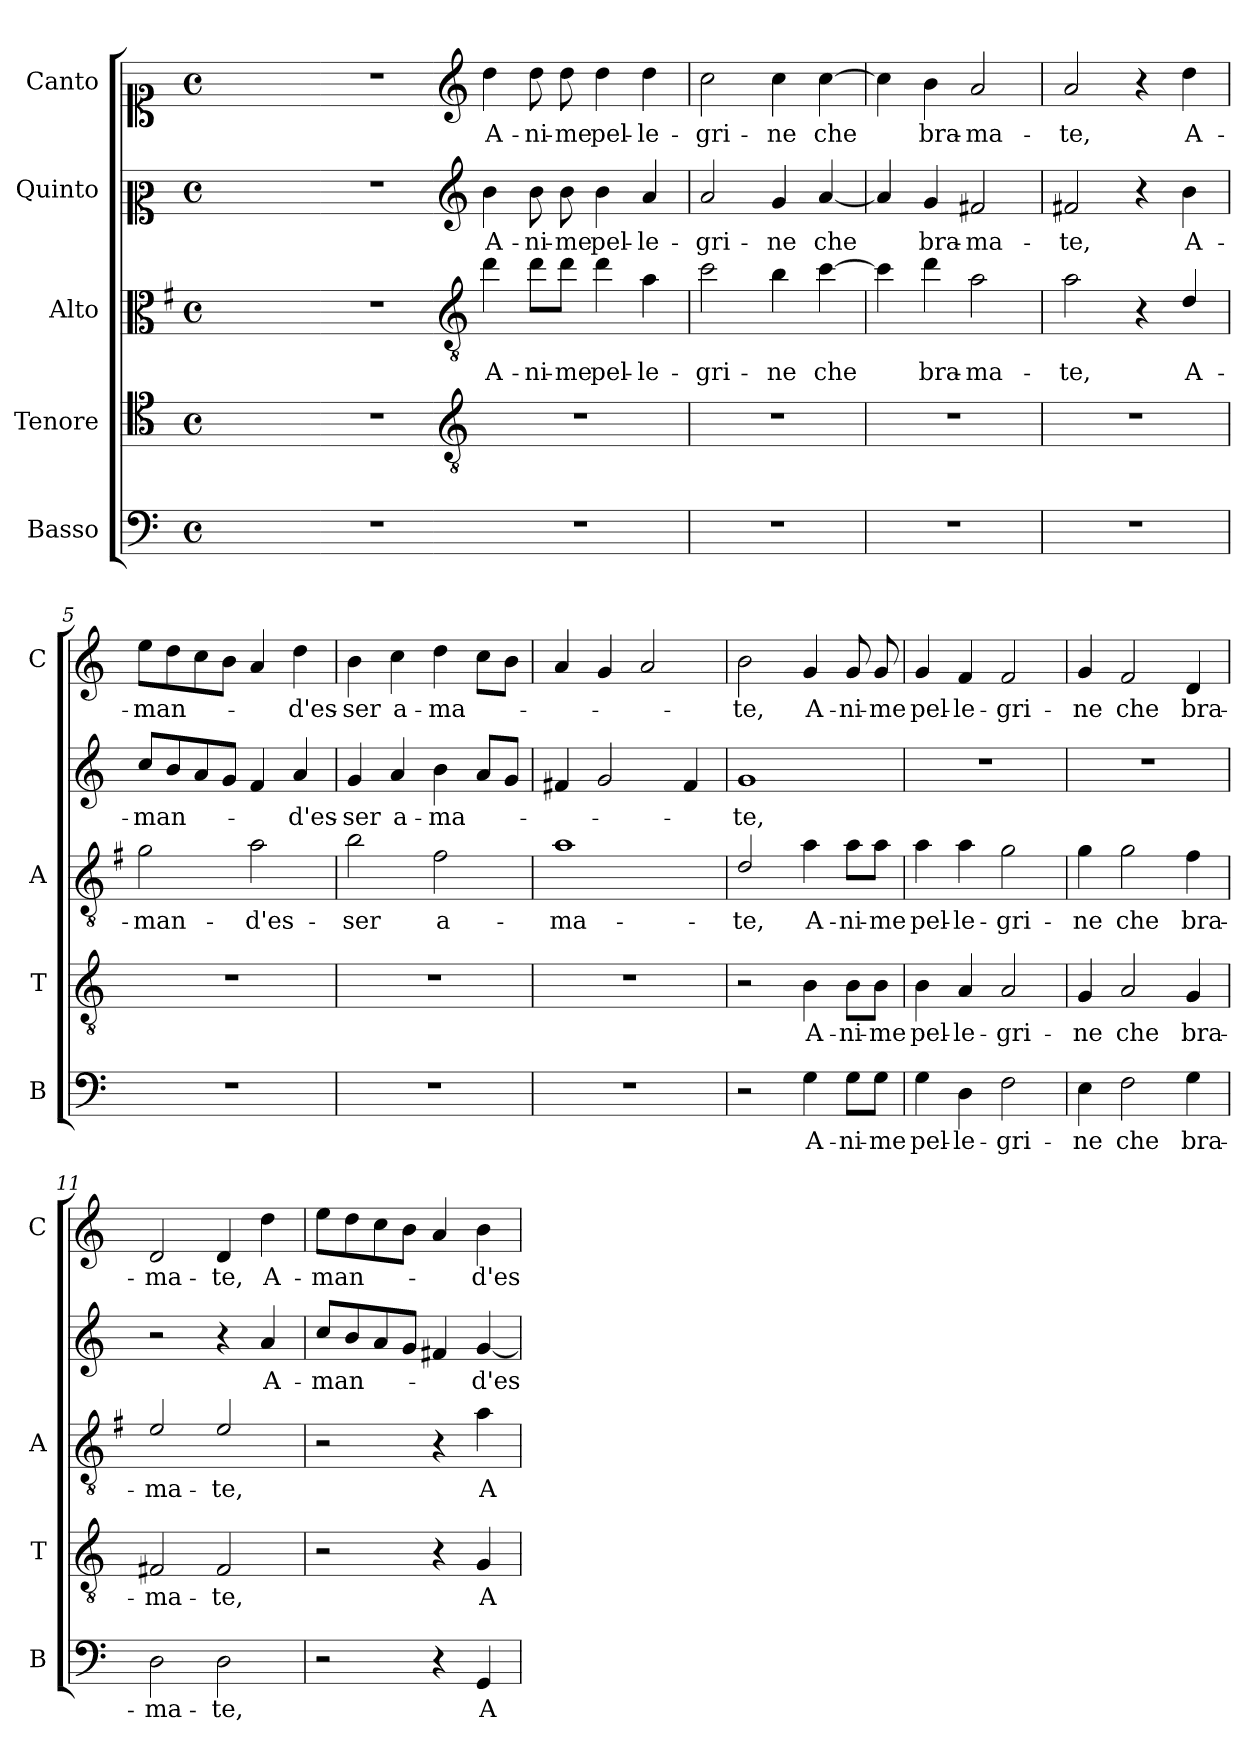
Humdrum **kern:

**kern	**text	**kern	**text	**kern	**text	**kern	**text	**kern	**text
*part5	*part5	*part4	*part4	*part3	*part3	*part2	*part2	*part1	*part1
*staff5	*staff5	*staff4	*staff4	*staff3	*staff3	*staff2	*staff2	*staff1	*staff1
*I"Basso	*	*I"Tenore	*	*I"Alto	*	*I"Quinto	*	*I"Canto	*
*I'B	*	*I'T	*	*I'A	*	*	*	*I'C	*
*clefF4	*	*clefC4	*	*clefC3	*	*clefC2	*	*clefC1	*
*	*	*	*	*ITrd4c7	*	*	*	*	*
*k[]	*	*k[]	*	*k[]	*	*k[]	*	*k[]	*
*C:	*	*C:	*	*C:	*	*C:	*	*C:	*
*M4/4	*	*M4/4	*	*M4/4	*	*M4/4	*	*M4/4	*
*met(c)	*	*met(c)	*	*met(c)	*	*met(c)	*	*met(c)	*
=	=	=	=	=	=	=	=	=	=
1ryy	.	1ryy	.	1ryy	.	1ryy	.	1ryy	.
=1X-	=1X-	=1X-	=1X-	=1X-	=1X-	=1X-	=1X-	=1X-	=1X-
1r	.	1r	.	1r	.	1r	.	1r	.
=1-	=1-	=1-	=1-	=1-	=1-	=1-	=1-	=1-	=1-
*	*	*clefGv2	*	*clefGv2	*	*clefG2	*	*clefG2	*
!	!	!	!	!	!LO:LY:b	!	!LO:LY:b	!	!LO:LY:b
1r	.	1r	.	4g\	A-	4b\	A-	4dd\	A-
!	!	!	!	!	!LO:LY:b	!	!LO:LY:b	!	!LO:LY:b
.	.	.	.	8g\L	-ni-	8b\	-ni-	8dd\	-ni-
!	!	!	!	!	!LO:LY:b	!	!LO:LY:b	!	!LO:LY:b
.	.	.	.	8g\J	-me	8b\	-me	8dd\	-me
!	!	!	!	!	!LO:LY:b	!	!LO:LY:b	!	!LO:LY:b
.	.	.	.	4g\	pel-	4b\	pel-	4dd\	pel-
!	!	!	!	!	!LO:LY:b	!	!LO:LY:b	!	!LO:LY:b
.	.	.	.	4d\	-le-	4a/	-le-	4dd\	-le-
=2	=2	=2	=2	=2	=2	=2	=2	=2	=2
!	!	!	!	!	!LO:LY:b	!	!LO:LY:b	!	!LO:LY:b
1r	.	1r	.	2f\	-gri-	2a/	-gri-	2cc\	-gri-
!	!	!	!	!	!LO:LY:b	!	!LO:LY:b	!	!LO:LY:b
.	.	.	.	4e\	-ne	4g/	-ne	4cc\	-ne
!	!	!	!	!	!LO:LY:b	!	!LO:LY:b	!	!LO:LY:b
.	.	.	.	[4f\	che	[4a/	che	[4cc\	che
=3	=3	=3	=3	=3	=3	=3	=3	=3	=3
1r	.	1r	.	4f\]	.	4a/]	.	4cc\]	.
!	!	!	!	!	!LO:LY:b	!	!LO:LY:b	!	!LO:LY:b
.	.	.	.	4g\	bra-	4g/	bra-	4b\	bra-
!	!	!	!	!	!LO:LY:b	!	!LO:LY:b	!	!LO:LY:b
.	.	.	.	2d\	-ma-	2f#X/	-ma-	2a/	-ma-
=4	=4	=4	=4	=4	=4	=4	=4	=4	=4
!	!	!	!	!	!LO:LY:b	!	!LO:LY:b	!	!LO:LY:b
1r	.	1r	.	2d\	-te,	2f#X/	-te,	2a/	-te,
.	.	.	.	4r	.	4r	.	4r	.
!	!	!	!	!	!LO:LY:b	!	!LO:LY:b	!	!LO:LY:b
.	.	.	.	4G/	A-	4b\	A-	4dd\	A-
=5	=5	=5	=5	=5	=5	=5	=5	=5	=5
!	!	!	!	!	!LO:LY:b	!	!LO:LY:b	!	!LO:LY:b
1r	.	1r	.	2c\	-man-	8cc/L	-man-	8ee\L	-man-
.	.	.	.	.	.	8b/	.	8dd\	.
.	.	.	.	.	.	8a/	.	8cc\	.
.	.	.	.	.	.	8g/J	.	8b\J	.
!	!	!	!	!	!LO:LY:b	!	!	!	!
.	.	.	.	2d\	-d'es-	4f/	.	4a/	.
!	!	!	!	!	!	!	!LO:LY:b	!	!LO:LY:b
.	.	.	.	.	.	4a/	-d'es-	4dd\	-d'es-
=6	=6	=6	=6	=6	=6	=6	=6	=6	=6
!	!	!	!	!	!LO:LY:b	!	!LO:LY:b	!	!LO:LY:b
1r	.	1r	.	2e\	-ser	4g/	-ser	4b\	-ser
!	!	!	!	!	!	!	!LO:LY:b	!	!LO:LY:b
.	.	.	.	.	.	4a/	a-	4cc\	a-
!	!	!	!	!	!LO:LY:b	!	!LO:LY:b	!	!LO:LY:b
.	.	.	.	2B\	a-	4b\	-ma-	4dd\	-ma-
.	.	.	.	.	.	8a/L	.	8cc\L	.
.	.	.	.	.	.	8g/J	.	8b\J	.
!!LO:LB:g=z
=7	=7	=7	=7	=7	=7	=7	=7	=7	=7
!	!	!	!	!	!LO:LY:b	!	!	!	!
1r	.	1r	.	1d	-ma-	4f#X/	.	4a/	.
.	.	.	.	.	.	2g/	.	4g/	.
.	.	.	.	.	.	.	.	2a/	.
.	.	.	.	.	.	4f#/	.	.	.
=8	=8	=8	=8	=8	=8	=8	=8	=8	=8
!	!	!	!	!	!LO:LY:b	!	!LO:LY:b	!	!LO:LY:b
2r	.	2r	.	2G/	-te,	1g	-te,	2b\	-te,
!	!LO:LY:b	!	!LO:LY:b	!	!LO:LY:b	!	!	!	!LO:LY:b
4G\	A-	4B\	A-	4d\	A-	.	.	4g/	A-
!	!LO:LY:b	!	!LO:LY:b	!	!LO:LY:b	!	!	!	!LO:LY:b
8G\L	-ni-	8B\L	-ni-	8d\L	-ni-	.	.	8g/	-ni-
!	!LO:LY:b	!	!LO:LY:b	!	!LO:LY:b	!	!	!	!LO:LY:b
8G\J	-me	8B\J	-me	8d\J	-me	.	.	8g/	-me
=9	=9	=9	=9	=9	=9	=9	=9	=9	=9
!	!LO:LY:b	!	!LO:LY:b	!	!LO:LY:b	!	!	!	!LO:LY:b
4G\	pel-	4B\	pel-	4d\	pel-	1r	.	4g/	pel-
!	!LO:LY:b	!	!LO:LY:b	!	!LO:LY:b	!	!	!	!LO:LY:b
4D\	-le-	4A/	-le-	4d\	-le-	.	.	4f/	-le-
!	!LO:LY:b	!	!LO:LY:b	!	!LO:LY:b	!	!	!	!LO:LY:b
2F\	-gri-	2A/	-gri-	2c\	-gri-	.	.	2f/	-gri-
=10	=10	=10	=10	=10	=10	=10	=10	=10	=10
!	!LO:LY:b	!	!LO:LY:b	!	!LO:LY:b	!	!	!	!LO:LY:b
4E\	-ne	4G/	-ne	4c\	-ne	1r	.	4g/	-ne
!	!LO:LY:b	!	!LO:LY:b	!	!LO:LY:b	!	!	!	!LO:LY:b
2F\	che	2A/	che	2c\	che	.	.	2f/	che
!	!LO:LY:b	!	!LO:LY:b	!	!LO:LY:b	!	!	!	!LO:LY:b
4G\	bra-	4G/	bra-	4B\	bra-	.	.	4d/	bra-
=11	=11	=11	=11	=11	=11	=11	=11	=11	=11
!	!LO:LY:b	!	!LO:LY:b	!	!LO:LY:b	!	!	!	!LO:LY:b
2D\	-ma-	2F#X/	-ma-	2A/	-ma-	2r	.	2d/	-ma-
!	!LO:LY:b	!	!LO:LY:b	!	!LO:LY:b	!	!	!	!LO:LY:b
2D\	-te,	2F#/	-te,	2A/	-te,	4r	.	4d/	-te,
!	!	!	!	!	!	!	!LO:LY:b	!	!LO:LY:b
.	.	.	.	.	.	4a/	A-	4dd\	A-
=12	=12	=12	=12	=12	=12	=12	=12	=12	=12
!	!	!	!	!	!	!	!LO:LY:b	!	!LO:LY:b
2r	.	2r	.	2r	.	8cc/L	-man-	8ee\L	-man-
.	.	.	.	.	.	8b/	.	8dd\	.
.	.	.	.	.	.	8a/	.	8cc\	.
.	.	.	.	.	.	8g/J	.	8b\J	.
4r	.	4r	.	4r	.	4f#X/	.	4a/	.
!	!LO:LY:b	!	!LO:LY:b	!	!LO:LY:b	!	!LO:LY:b	!	!LO:LY:b
4GG/	A-	4G/	A-	4d\	A-	[4g/	-d'es-	4b\	-d'es-
=	=	=	=	=	=	=	=	=	=
*-	*-	*-	*-	*-	*-	*-	*-	*-	*-
